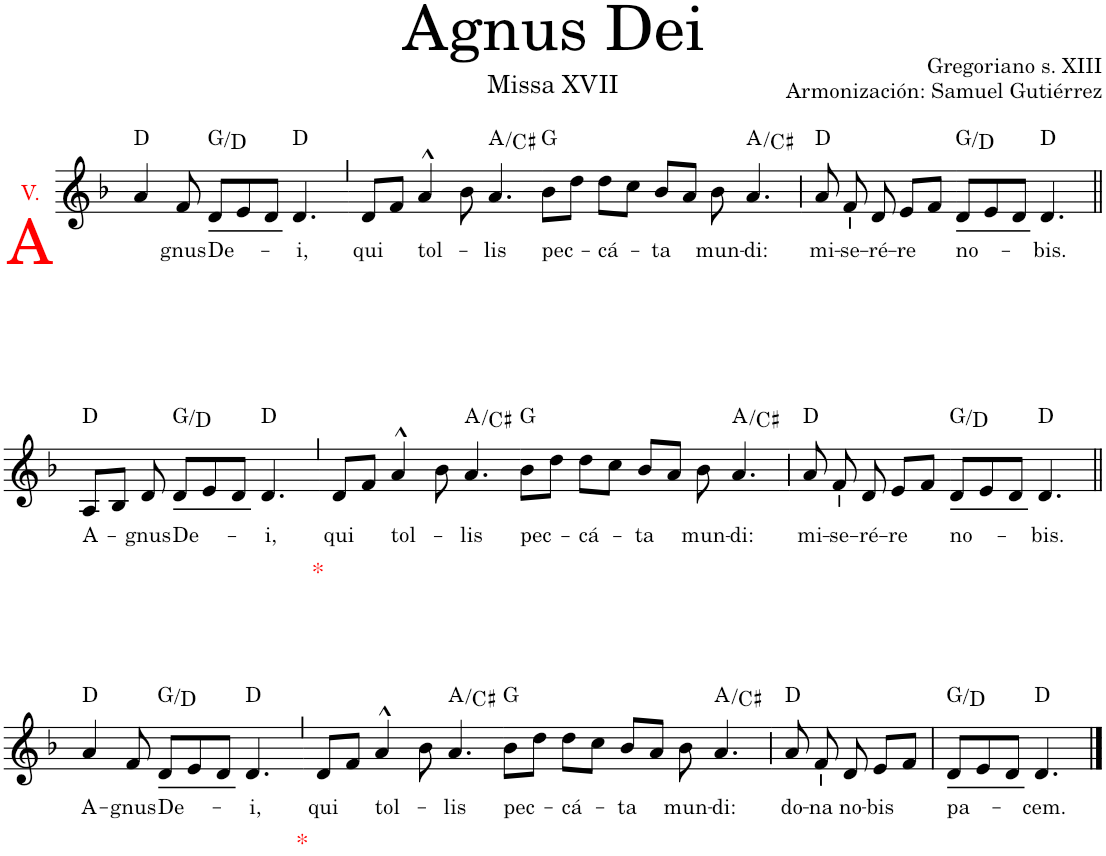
**kern	**text	**harte
*part1	*part1	*part1
*staff1	*staff1	*
*I"Soprano	*	*
*clefG2	*	*
*k[b-]	*	*
*M4/4	*	*
=1	=1	=1
!LO:TX:a:color=#FF0000:t=V.	!	!
!LO:TX:b:color=#FF0000:t=A	!	!
4a/	.	D:maj
!	!LO:LY:b	!
8f/	-gnus	.
!	!LO:LY:b	!
8d/L	De-	G:maj/5
8e/	.	.
8d/J	.	.
!	!LO:LY:b	!
[4d/	-i,	D:maj
=2`	=2`	=2`
!	!LO:LY:b	!
8d/L	qui	.
8d/]	.	.
8f/J	.	.
!	!LO:LY:b	!
4a^^/	tol-	.
8b-\	.	A:maj/3
!	!LO:LY:b	!
4.a/	-lis	.
=3-	=3-	=3-
!	!LO:LY:b	!
8b-\L	pec-	G:maj
8dd\J	.	.
!	!LO:LY:b	!
8dd\L	-cá-	.
8cc\J	.	.
!	!LO:LY:b	!
8b-/L	-ta	.
8a/J	.	.
!	!LO:LY:b	!
8b-\	mun-	.
!	!LO:LY:b	!
[8a/	-di:	A:maj/3
=4	=4	=4
!	!LO:LY:b	!
8a/	mi-	D:maj
4a/]	.	.
!	!LO:LY:b	!
8f/	-se-	.
!	!LO:LY:b	!
8d/	-ré-	.
!	!LO:LY:b	!
8e/L	-re	.
8f/J	.	.
=5-	=5-	=5-
!	!LO:LY:b	!
8d/L	no-	G:maj/5
8e/	.	.
8d/J	.	.
!	!LO:LY:b	!
4.d/	-bis.	D:maj
!!LO:LB:g=z
=6||	=6||	=6||
!	!LO:LY:b	!
8A/L	A-	D:maj
8B-/J	.	.
!	!LO:LY:b	!
8d/	-gnus	.
!	!LO:LY:b	!
8d/L	De-	G:maj/5
8e/	.	.
8d/J	.	.
!	!LO:LY:b	!
[4d/	-i,	D:maj
=7`	=7`	=7`
!LO:TX:b:color=#FF0000:t=*	!	!
!	!LO:LY:b	!
8d/L	qui	.
8d/]	.	.
8f/J	.	.
!	!LO:LY:b	!
4a^^/	tol-	.
8b-\	.	A:maj/3
!	!LO:LY:b	!
4.a/	-lis	.
=8-	=8-	=8-
!	!LO:LY:b	!
8b-\L	pec-	G:maj
8dd\J	.	.
!	!LO:LY:b	!
8dd\L	-cá-	.
8cc\J	.	.
!	!LO:LY:b	!
8b-/L	-ta	.
8a/J	.	.
!	!LO:LY:b	!
8b-\	mun-	.
!	!LO:LY:b	!
[8a/	-di:	A:maj/3
=9	=9	=9
!	!LO:LY:b	!
8a/	mi-	D:maj
4a/]	.	.
!	!LO:LY:b	!
8f/	-se-	.
!	!LO:LY:b	!
8d/	-ré-	.
!	!LO:LY:b	!
8e/L	-re	.
8f/J	.	.
=10-	=10-	=10-
!	!LO:LY:b	!
8d/L	no-	G:maj/5
8e/	.	.
8d/J	.	.
!	!LO:LY:b	!
4.d/	-bis.	D:maj
!!LO:LB:g=z
=11||	=11||	=11||
!	!LO:LY:b	!
4a/	A-	D:maj
!	!LO:LY:b	!
8f/	-gnus	.
!	!LO:LY:b	!
8d/L	De-	G:maj/5
8e/	.	.
8d/J	.	.
!	!LO:LY:b	!
[4d/	-i,	D:maj
=12`	=12`	=12`
!LO:TX:b:color=#FF0000:t=*	!	!
!	!LO:LY:b	!
8d/L	qui	.
8d/]	.	.
8f/J	.	.
!	!LO:LY:b	!
4a^^/	tol-	.
8b-\	.	A:maj/3
!	!LO:LY:b	!
4.a/	-lis	.
=13-	=13-	=13-
!	!LO:LY:b	!
8b-\L	pec-	G:maj
8dd\J	.	.
!	!LO:LY:b	!
8dd\L	-cá-	.
8cc\J	.	.
!	!LO:LY:b	!
8b-/L	-ta	.
8a/J	.	.
!	!LO:LY:b	!
8b-\	mun-	.
!	!LO:LY:b	!
[8a/	-di:	A:maj/3
=14	=14	=14
!	!LO:LY:b	!
8a/	do-	D:maj
4a/]	.	.
!	!LO:LY:b	!
8f/	-na	.
!	!LO:LY:b	!
8d/	no-	.
!	!LO:LY:b	!
8e/L	-bis	.
8f/J	.	.
=15	=15	=15
!	!LO:LY:b	!
8d/L	pa-	G:maj/5
8e/	.	.
8d/J	.	.
!	!LO:LY:b	!
4.d/	-cem.	D:maj
==	==	==
*-	*-	*-
